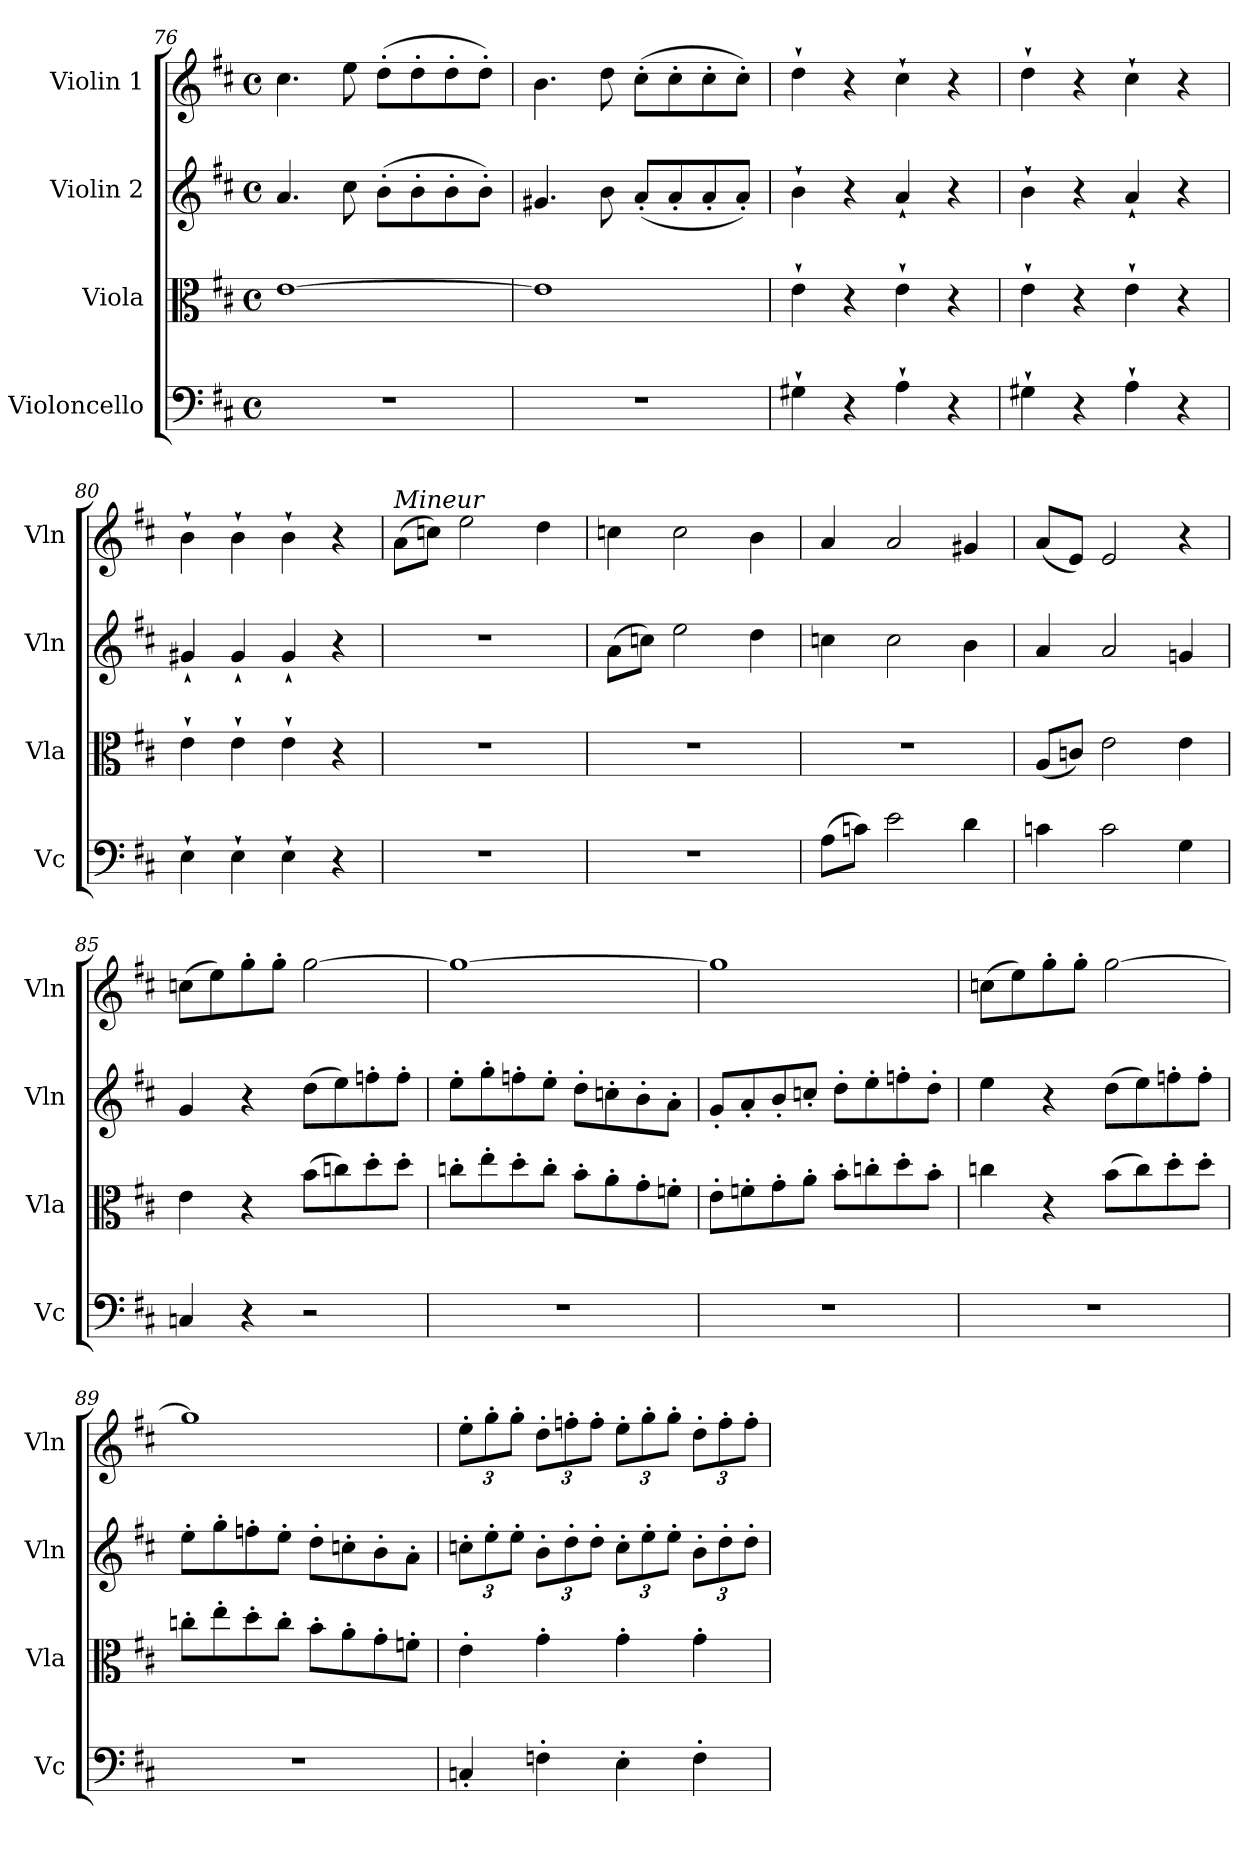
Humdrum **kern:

**kern	**kern	**kern	**kern
*part4	*part3	*part2	*part1
*staff4	*staff3	*staff2	*staff1
*I"Violoncello	*I"Viola	*I"Violin 2	*I"Violin 1
*I'Vc	*I'Vla	*I'Vln	*I'Vln
*clefF4	*clefC3	*clefG2	*clefG2
*k[f#c#]	*k[f#c#]	*k[f#c#]	*k[f#c#]
*M4/4	*M4/4	*M4/4	*M4/4
*met(c)	*met(c)	*met(c)	*met(c)
=76	=76	=76	=76
1r	[1e	4.a/	4.cc#\
.	.	8cc#\	8ee\
.	.	(>8b'\L	(>8dd'\L
.	.	8b'\	8dd'\
.	.	8b'\	8dd'\
.	.	8b'\J)	8dd'\J)
=77	=77	=77	=77
1r	1e]	4.g#X/	4.b\
.	.	8b\	8dd\
.	.	(<8a'/L	(>8cc#'\L
.	.	8a'/	8cc#'\
.	.	8a'/	8cc#'\
.	.	8a'/J)	8cc#'\J)
=78	=78	=78	=78
4G#X`\	4e`\	4b`\	4dd`\
4r	4r	4r	4r
4A`\	4e`\	4a`/	4cc#`\
4r	4r	4r	4r
=79	=79	=79	=79
4G#X`\	4e`\	4b`\	4dd`\
4r	4r	4r	4r
4A`\	4e`\	4a`/	4cc#`\
4r	4r	4r	4r
=80	=80	=80	=80
4E`\	4e`\	4g#X`/	4b`\
4E`\	4e`\	4g#`/	4b`\
4E`\	4e`\	4g#`/	4b`\
4r	4r	4r	4r
=81	=81	=81	=81
!	!	!	!LO:TX:i:t=Mineur
1r	1r	1r	(>8a\L
.	.	.	8ccn\J)
.	.	.	2ee\
.	.	.	4dd\
=82	=82	=82	=82
1r	1r	(>8a\L	4ccn\
.	.	8ccn\J)	.
.	.	2ee\	2cc\
.	.	4dd\	4b\
=83	=83	=83	=83
(>8A\L	1r	4ccn\	4a/
8cn\J)	.	.	.
2e\	.	2cc\	2a/
4d\	.	4b\	4g#X/
=84	=84	=84	=84
4cn\	(<8A/L	4a/	(<8a/L
.	8cn/J)	.	8e/J)
2c\	2e\	2a/	2e/
4G\	4e\	4gn/	4r
!!LO:LB:g=z
=85	=85	=85	=85
4Cn/	4e\	4g/	(>8ccn\L
.	.	.	8ee\)
4r	4r	4r	8gg'\
.	.	.	8gg'\J
2r	(>8b\L	(>8dd\L	[2gg\
.	8ccn\)	8ee\)	.
.	8dd'\	8ffn'\	.
.	8dd'\J	8ff'\J	.
=86	=86	=86	=86
1r	8ccn'\L	8ee'\L	1gg_
.	8ee'\	8gg'\	.
.	8dd'\	8ffn'\	.
.	8cc'\J	8ee'\J	.
.	8b'\L	8dd'\L	.
.	8a'\	8ccn'\	.
.	8g'\	8b'\	.
.	8fn'\J	8a'\J	.
=87	=87	=87	=87
1r	8e'\L	8g'/L	1gg]
.	8fn'\	8a'/	.
.	8g'\	8b'/	.
.	8a'\J	8ccn'/J	.
.	8b'\L	8dd'\L	.
.	8ccn'\	8ee'\	.
.	8dd'\	8ffn'\	.
.	8b'\J	8dd'\J	.
=88	=88	=88	=88
1r	4ccn\	4ee\	(>8ccn\L
.	.	.	8ee\)
.	4r	4r	8gg'\
.	.	.	8gg'\J
.	(>8b\L	(>8dd\L	[2gg\
.	8cc\)	8ee\)	.
.	8dd'\	8ffn'\	.
.	8dd'\J	8ff'\J	.
=89	=89	=89	=89
1r	8ccn'\L	8ee'\L	1gg]
.	8ee'\	8gg'\	.
.	8dd'\	8ffn'\	.
.	8cc'\J	8ee'\J	.
.	8b'\L	8dd'\L	.
.	8a'\	8ccn'\	.
.	8g'\	8b'\	.
.	8fn'\J	8a'\J	.
=90	=90	=90	=90
*	*	*Xbrackettup	*Xbrackettup
4Cn'/	4e'\	12ccn'\L	12ee'\L
.	.	12ee'\	12gg'\
.	.	12ee'\J	12gg'\J
4Fn'\	4g'\	12b'\L	12dd'\L
.	.	12dd'\	12ffn'\
.	.	12dd'\J	12ff'\J
4E'\	4g'\	12cc'\L	12ee'\L
.	.	12ee'\	12gg'\
.	.	12ee'\J	12gg'\J
4F'\	4g'\	12b'\L	12dd'\L
.	.	12dd'\	12ff'\
.	.	12dd'\J	12ff'\J
=	=	=	=
*-	*-	*-	*-
